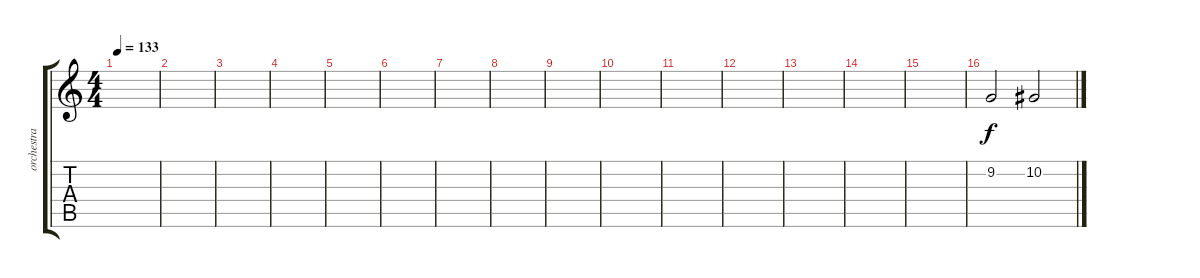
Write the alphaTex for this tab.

\track ("orchestra" "orchestra") {instrument stringensemble1}
\staff {score tabs}
\tuning (Eb4 Bb3 Gb3 Db3 Ab2 Eb2) {hide}
\ts (4 4)
\tempo 133
\clef g2
\ks c
|
|
|
|
|
|
|
|
|
|
|
|
|
|
|
9.2.2 10.2.2
